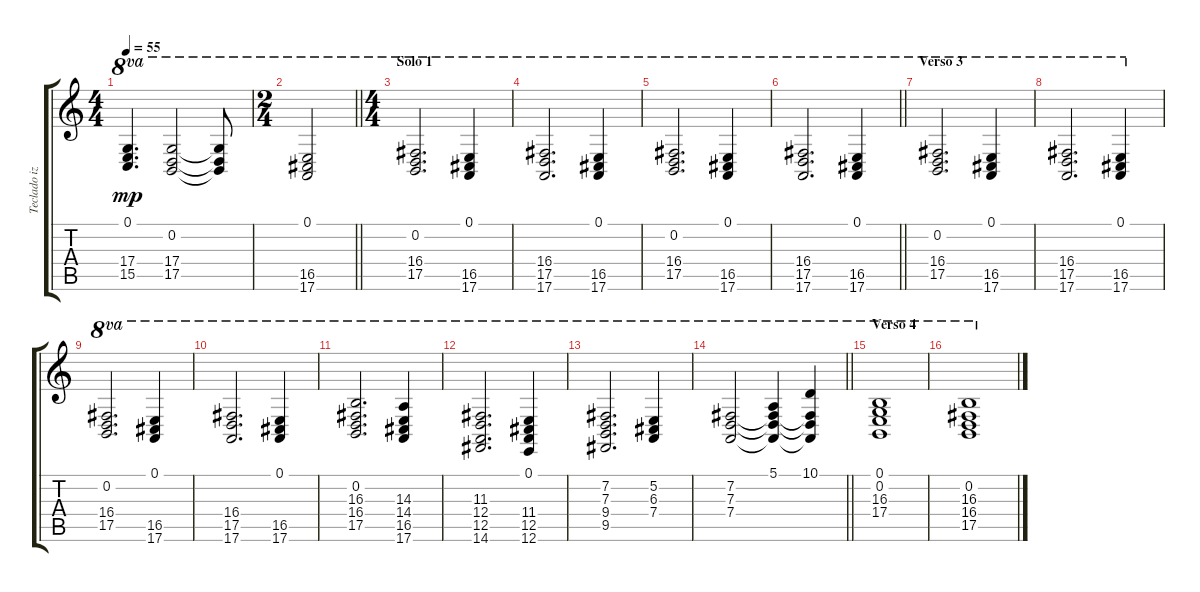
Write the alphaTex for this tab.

\track ("Teclado izq." "Teclado iz") {instrument synthstrings1}
\staff {score tabs}
\tuning (E4 B3 G3 D3 A2 E2) {hide}
\ts (4 4)
\tempo 55
\clef g2
\ks c
(0.1 17.4 15.5).4{d ot 8va dy mp} (0.2 17.4 17.5).2{ot 8va} (0.2{t} 17.4{t} 17.5{t}).8{ot 8va} |
\ts (2 4)
\barLineRight lightlight
(0.1 16.5 17.6).2{ot 8va} |
\ts (4 4)
\section ("" "Solo 1")
(0.2 16.4 17.5).2{d ot 8va} (0.1 16.5 17.6).4{ot 8va} |
(16.4 17.5 17.6).2{d ot 8va} (0.1 16.5 17.6).4{ot 8va} |
(0.2 16.4 17.5).2{d ot 8va} (0.1 16.5 17.6).4{ot 8va} |
\barLineRight lightlight
(16.4 17.5 17.6).2{d ot 8va} (0.1 16.5 17.6).4{ot 8va} |
\section ("" "Verso 3")
(0.2 16.4 17.5).2{d ot 8va} (0.1 16.5 17.6).4{ot 8va} |
(16.4 17.5 17.6).2{d ot 8va} (0.1 16.5 17.6).4{ot 8va} |
(0.2 16.4 17.5).2{d ot 8va} (0.1 16.5 17.6).4{ot 8va} |
(16.4 17.5 17.6).2{d ot 8va} (0.1 16.5 17.6).4{ot 8va} |
(0.2 16.3 16.4 17.5).2{d ot 8va} (14.3 14.4 16.5 17.6).4{ot 8va} |
(11.3 12.4 12.5 14.6).2{d ot 8va} (0.1 11.4 12.5 12.6).4{ot 8va} |
(7.2 7.3 9.4 9.5).2{d ot 8va} (5.2 6.3 7.4).4{ot 8va} |
\barLineRight lightlight
(7.2 7.3 7.4).2{ot 8va} (5.1 7.2{t} 7.3{t} 7.4{t}).4{ot 8va} (10.1 7.2{t} 7.3{t} 7.4{t}).4{ot 8va} |
\section ("" "Verso 4")
(0.1 0.2 16.3 17.4).1{ot 8va} |
(0.2 16.3 16.4 17.5).1{ot 8va}
